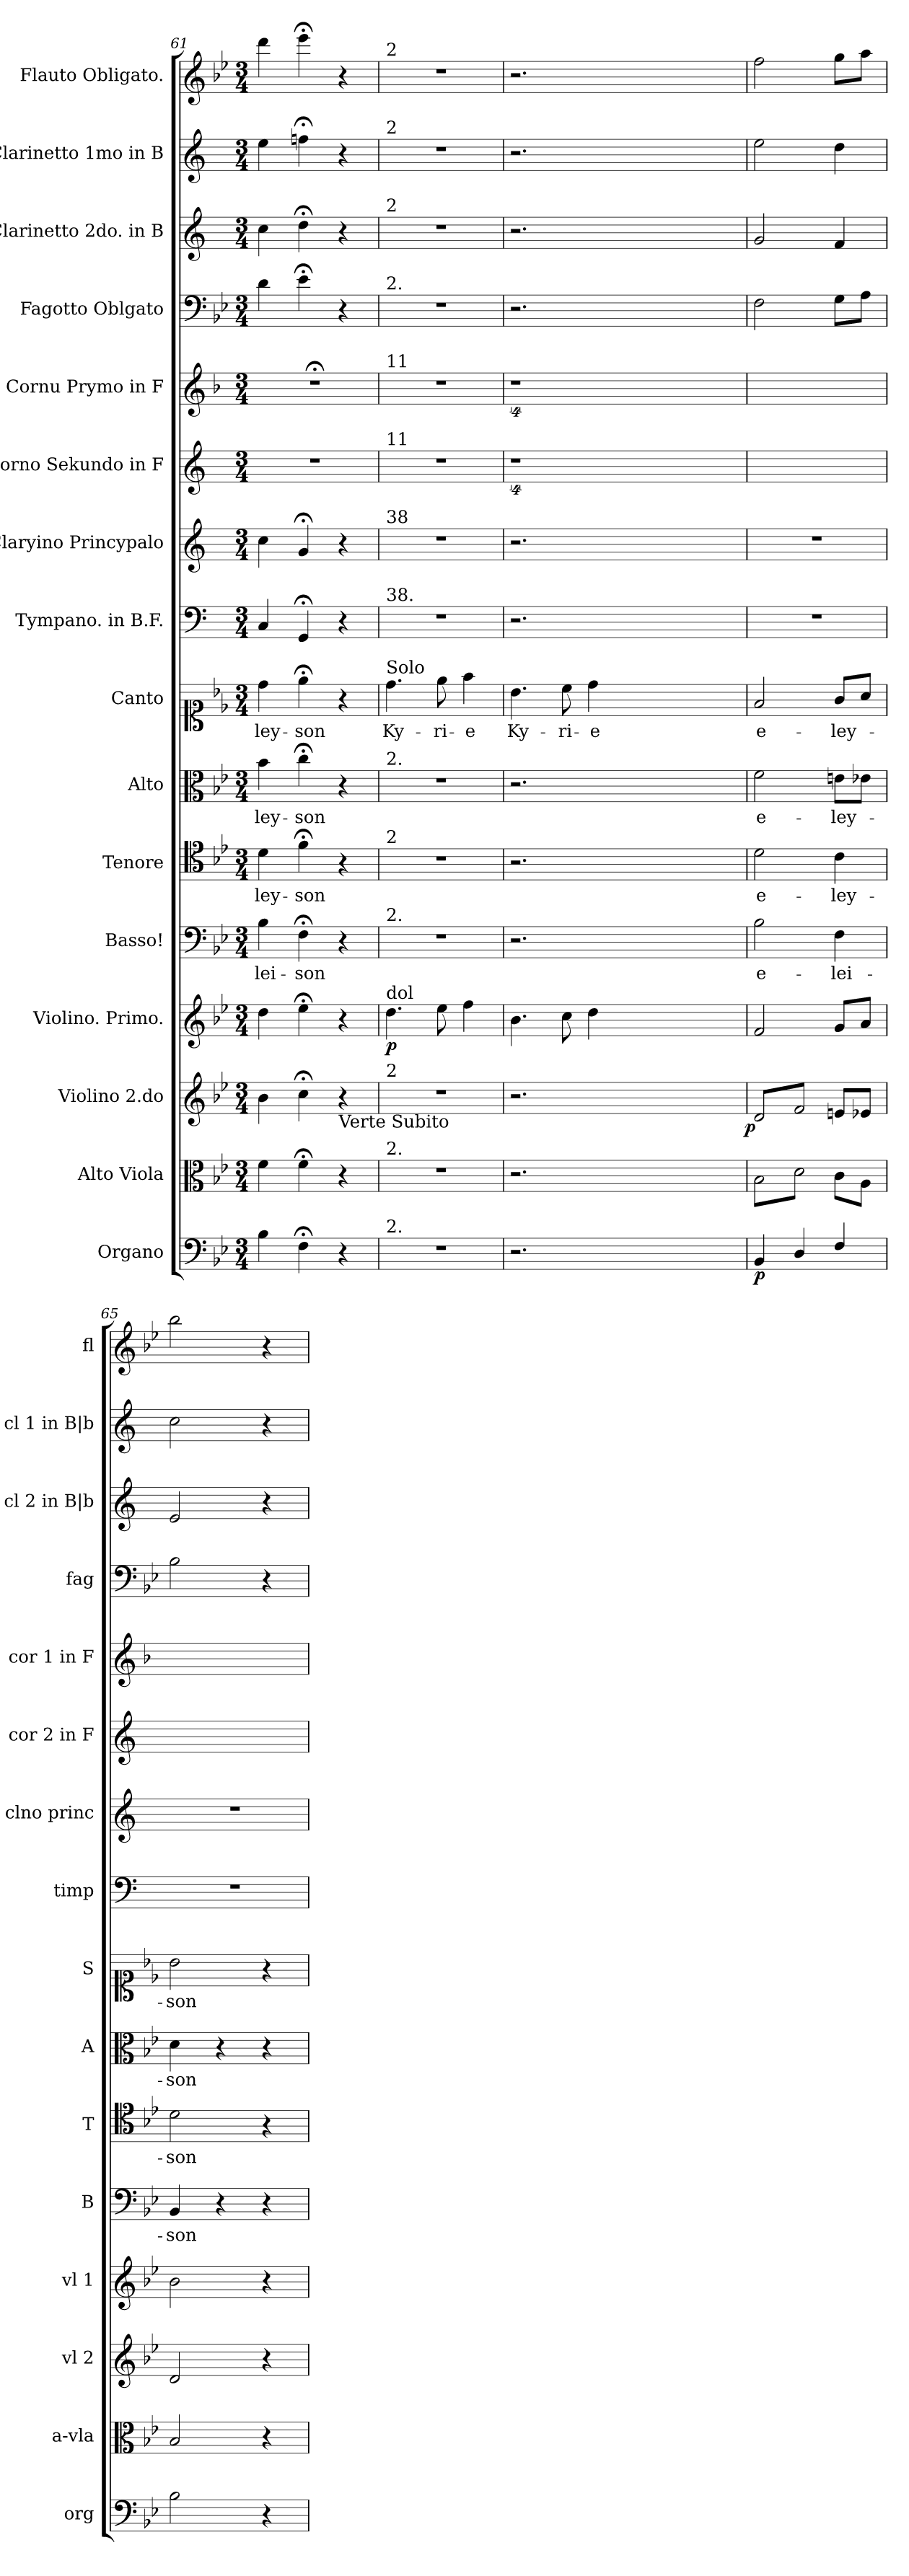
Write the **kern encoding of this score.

**kern	**dynam	**kern	**dynam	**kern	**dynam	**kern	**dynam	**kern	**text	**kern	**text	**kern	**text	**kern	**text	**kern	**kern	**kern	**kern	**kern	**dynam	**kern	**dynam	**kern	**kern
*part16	*part16	*part15	*part15	*part14	*part14	*part13	*part13	*part12	*part12	*part11	*part11	*part10	*part10	*part9	*part9	*part8	*part7	*part6	*part5	*part4	*part4	*part3	*part3	*part2	*part1
*staff16	*staff16	*staff15	*staff15	*staff14	*staff14	*staff13	*staff13	*staff12	*staff12	*staff11	*staff11	*staff10	*staff10	*staff9	*staff9	*staff8	*staff7	*staff6	*staff5	*staff4	*staff4	*staff3	*staff3	*staff2	*staff1
*I"Organo	*	*I"Alto Viola	*	*I"Violino 2.do	*	*I"Violino. Primo.	*	*I"Basso!	*	*I"Tenore	*	*I"Alto	*	*I"Canto	*	*I"Tympano. in B.F.	*I"Claryino Princypalo	*I"Corno Sekundo in F	*I"Cornu Prymo in F	*I"Fagotto Oblgato	*	*I"Clarinetto 2do. in B	*	*I"Clarinetto 1mo in B	*I"Flauto Obligato.
*I'org	*	*I'a-vla	*	*I'vl 2	*	*I'vl 1	*	*I'B	*	*I'T	*	*I'A	*	*I'S	*	*I'timp	*I'clno princ	*I'cor 2 in F	*I'cor 1 in F	*I'fag	*	*I'cl 2 in B|b	*	*I'cl 1 in B|b	*I'fl
*clefF4	*	*clefC3	*	*clefG2	*	*clefG2	*	*clefF4	*	*clefC4	*	*clefC3	*	*clefC1	*	*clefF4	*clefG2	*clefG2	*clefG2	*clefF4	*	*clefG2	*	*clefG2	*clefG2
*	*	*	*	*	*	*	*	*	*	*	*	*	*	*	*	*ITrd1c2	*ITrd1c2	*ITrd4c7	*ITrd4c7	*	*	*ITrd1c2	*	*ITrd1c2	*
*k[b-e-]	*	*k[b-e-]	*	*k[b-e-]	*	*k[b-e-]	*	*k[b-e-]	*	*k[b-e-]	*	*k[b-e-]	*	*k[b-e-]	*	*k[b-e-]	*k[b-e-]	*k[b-]	*k[b-e-]	*k[b-e-]	*	*k[b-e-]	*	*k[b-e-]	*k[b-e-]
*M3/4	*	*M3/4	*	*M3/4	*	*M3/4	*	*M3/4	*	*M3/4	*	*M3/4	*	*M3/4	*	*M3/4	*M3/4	*M3/4	*M3/4	*M3/4	*	*M3/4	*	*M3/4	*M3/4
=61	=61	=61	=61	=61	=61	=61	=61	=61	=61	=61	=61	=61	=61	=61	=61	=61	=61	=61	=61	=61	=61	=61	=61	=61	=61
!	!	!	!	!	!	!	!	!	!LO:LY:i	!	!	!	!LO:LY:color=darkblue	!	!	!	!	!	!	!	!	!	!	!	!
4B-\	.	4f\	.	4b-\	.	4dd\	.	4B-\	-lei-	4d\	-ley-	4b-\	-ley-	4dd\	-ley-	4BB-/	4b-\	2.r	2.r;<	4d\	.	4b-\	.	4dd\	4ddd\
!	!	!	!	!	!	!	!	!	!LO:LY:i	!	!	!	!LO:LY:color=darkblue	!	!	!	!	!	!	!	!	!	!	!	!
4F;<\	.	4f;<\	.	4cc;<\	.	4ee-;<\	.	4F;<\	-son	4f;<\	-son	4cc;<\	-son	4ee-;<\	-son	4FF;</	4f;</	.	.	4e-;<\	.	4cc;<\	.	4ee-X;<\	4eee-;<\
!	!	!	!	!LO:TX:b:t=Verte Subito	!	!	!	!	!	!	!	!	!	!	!	!	!	!	!	!	!	!	!	!	!
4r	.	4r	.	4r	.	4r	.	4r	.	4r	.	4r	.	4r	.	4r	4r	.	.	4r	.	4r	.	4r	4r
=62	=62	=62	=62	=62	=62	=62	=62	=62	=62	=62	=62	=62	=62	=62	=62	=62	=62	=62	=62	=62	=62	=62	=62	=62	=62
!	!	!	!	!	!	!	!	!	!	!	!	!	!	!	!	!	!	!	!	!	!	!	!	!	!LO:TX:a:t=2
!	!	!	!	!	!	!	!	!	!	!	!	!	!	!	!	!	!	!	!	!	!	!	!	!LO:TX:a:t=2	!
!	!	!	!	!	!	!	!	!	!	!	!	!	!	!	!	!	!	!	!	!	!	!LO:TX:a:t=2	!	!	!
!	!	!	!	!	!	!	!	!	!	!	!	!	!	!	!	!	!	!	!	!LO:TX:a:t=2.	!	!	!	!	!
!	!	!	!	!	!	!	!	!	!	!	!	!	!	!	!	!	!	!	!LO:TX:a:t=11	!	!	!	!	!	!
!	!	!	!	!	!	!	!	!	!	!	!	!	!	!	!	!	!	!LO:TX:a:t=11	!	!	!	!	!	!	!
!	!	!	!	!	!	!	!	!	!	!	!	!	!	!	!	!	!LO:TX:a:t=38	!	!	!	!	!	!	!	!
!	!	!	!	!	!	!	!	!	!	!	!	!	!	!	!	!LO:TX:a:t=38.	!	!	!	!	!	!	!	!	!
!	!	!	!	!	!	!	!	!	!	!	!	!	!	!LO:TX:a:t=Solo	!	!	!	!	!	!	!	!	!	!	!
!	!	!	!	!	!	!	!	!	!	!	!	!LO:TX:a:t=2.	!	!	!	!	!	!	!	!	!	!	!	!	!
!	!	!	!	!	!	!	!	!	!	!LO:TX:a:t=2	!	!	!	!	!	!	!	!	!	!	!	!	!	!	!
!	!	!	!	!	!	!	!	!LO:TX:a:t=2.	!	!	!	!	!	!	!	!	!	!	!	!	!	!	!	!	!
!	!	!	!	!	!	!LO:TX:a:t=dol	!	!	!	!	!	!	!	!	!	!	!	!	!	!	!	!	!	!	!
!	!	!	!	!LO:TX:a:t=2	!	!	!	!	!	!	!	!	!	!	!	!	!	!	!	!	!	!	!	!	!
!	!	!LO:TX:a:t=2.	!	!	!	!	!	!	!	!	!	!	!	!	!	!	!	!	!	!	!	!	!	!	!
!LO:TX:a:t=2.	!	!	!	!	!	!	!	!	!	!	!	!	!	!	!	!	!	!	!	!	!	!	!	!	!
!	!	!	!	!	!	!	!LO:DY:b	!	!	!	!	!	!	!	!	!	!	!	!	!	!	!	!	!	!
2.r	.	2.r	.	2.r	.	4.dd\	p	2.r	.	2.r	.	2.r	.	4.dd\	Ky-	2.r	2.r	2.r	2.r	2.r	.	2.r	.	2.r	2.r
.	.	.	.	.	.	8ee-\	.	.	.	.	.	.	.	8ee-\	-ri-	.	.	.	.	.	.	.	.	.	.
.	.	.	.	.	.	4ff\	.	.	.	.	.	.	.	4ff\	-e	.	.	.	.	.	.	.	.	.	.
=63	=63	=63	=63	=63	=63	=63	=63	=63	=63	=63	=63	=63	=63	=63	=63	=63	=63	=63	=63	=63	=63	=63	=63	=63	=63
2.r	.	2.r	.	2.r	.	4.b-\	.	2.r	.	2.r	.	2.r	.	4.b-\	Ky-	2.r	2.r	4%9r	4%9r	2.r	.	2.r	.	2.r	2.r
.	.	.	.	.	.	8cc\	.	.	.	.	.	.	.	8cc\	-ri-	.	.	.	.	.	.	.	.	.	.
.	.	.	.	.	.	4dd\	.	.	.	.	.	.	.	4dd\	-e	.	.	.	.	.	.	.	.	.	.
1.ryy	.	1.ryy	.	1.ryy	.	1.ryy	.	1.ryy	.	1.ryy	.	1.ryy	.	1.ryy	.	1.ryy	1.ryy	.	.	1.ryy	.	1.ryy	.	1.ryy	1.ryy
=64	=64	=64	=64	=64	=64	=64	=64	=64	=64	=64	=64	=64	=64	=64	=64	=64	=64	=64	=64	=64	=64	=64	=64	=64	=64
!	!	!	!LO:DY:rj	!	!LO:DY:rj	!	!	!	!	!	!	!	!LO:LY:color=darkblue	!	!	!	!	!	!	!	!	!	!	!	!
*	*	*tremolo	*	*	*	*	*	*	*	*	*	*	*	*	*	*	*	*	*	*	*	*	*	*	*
*	*	*	*	*tremolo	*	*	*	*	*	*	*	*	*	*	*	*	*	*	*	*	*	*	*	*	*
4BB-/	p	8B-\L	p&colon;	8d/L	p	2f/	.	2B-\	e-	2d\	e-	2f\	e-	2f/	e-	2.r	2.r	2.ryy	2.ryy	2F\	pia&colon;	2f/	pia	2dd\	2ff\
.	.	8d\	.	8f/	.	.	.	.	.	.	.	.	.	.	.	.	.	.	.	.	.	.	.	.	.
4D/	.	8B-\	.	8d/	.	.	.	.	.	.	.	.	.	.	.	.	.	.	.	.	.	.	.	.	.
.	.	8d\J	.	8f/J	.	.	.	.	.	.	.	.	.	.	.	.	.	.	.	.	.	.	.	.	.
*	*	*	*	*Xtremolo	*	*	*	*	*	*	*	*	*	*	*	*	*	*	*	*	*	*	*	*	*
*	*	*Xtremolo	*	*	*	*	*	*	*	*	*	*	*	*	*	*	*	*	*	*	*	*	*	*	*
!	!	!	!	!	!	!	!	!	!	!	!	!	!LO:LY:color=darkblue	!	!	!	!	!	!	!	!	!	!	!	!
4F/	.	8c\L	.	8en/L	.	8g/L	.	4F\	-lei-	4c\	-ley-	8en\L	-ley-	8g/L	-ley-	.	.	.	.	8G\L	.	4e-/	.	4cc\	8gg\L
.	.	8A\J	.	8e-X/J	.	8a/J	.	.	.	.	.	8e-X\J	.	8a/J	.	.	.	.	.	8A\J	.	.	.	.	8aa\J
=65	=65	=65	=65	=65	=65	=65	=65	=65	=65	=65	=65	=65	=65	=65	=65	=65	=65	=65	=65	=65	=65	=65	=65	=65	=65
!	!	!	!	!	!	!	!	!	!	!	!	!	!LO:LY:color=darkblue	!	!	!	!	!	!	!	!	!	!	!	!
2B-\	.	2B-/	.	2d/	.	2b-\	.	4BB-/	-son	2d\	-son	4d\	-son	2b-\	-son	2.r	2.r	2.ryy	2.ryy	2B-\	.	2d/	.	2b-\	2bb-\
.	.	.	.	.	.	.	.	4r	.	.	.	4r	.	.	.	.	.	.	.	.	.	.	.	.	.
4r	.	4r	.	4r	.	4r	.	4r	.	4r	.	4r	.	4r	.	.	.	.	.	4r	.	4r	.	4r	4r
=	=	=	=	=	=	=	=	=	=	=	=	=	=	=	=	=	=	=	=	=	=	=	=	=	=
*-	*-	*-	*-	*-	*-	*-	*-	*-	*-	*-	*-	*-	*-	*-	*-	*-	*-	*-	*-	*-	*-	*-	*-	*-	*-
